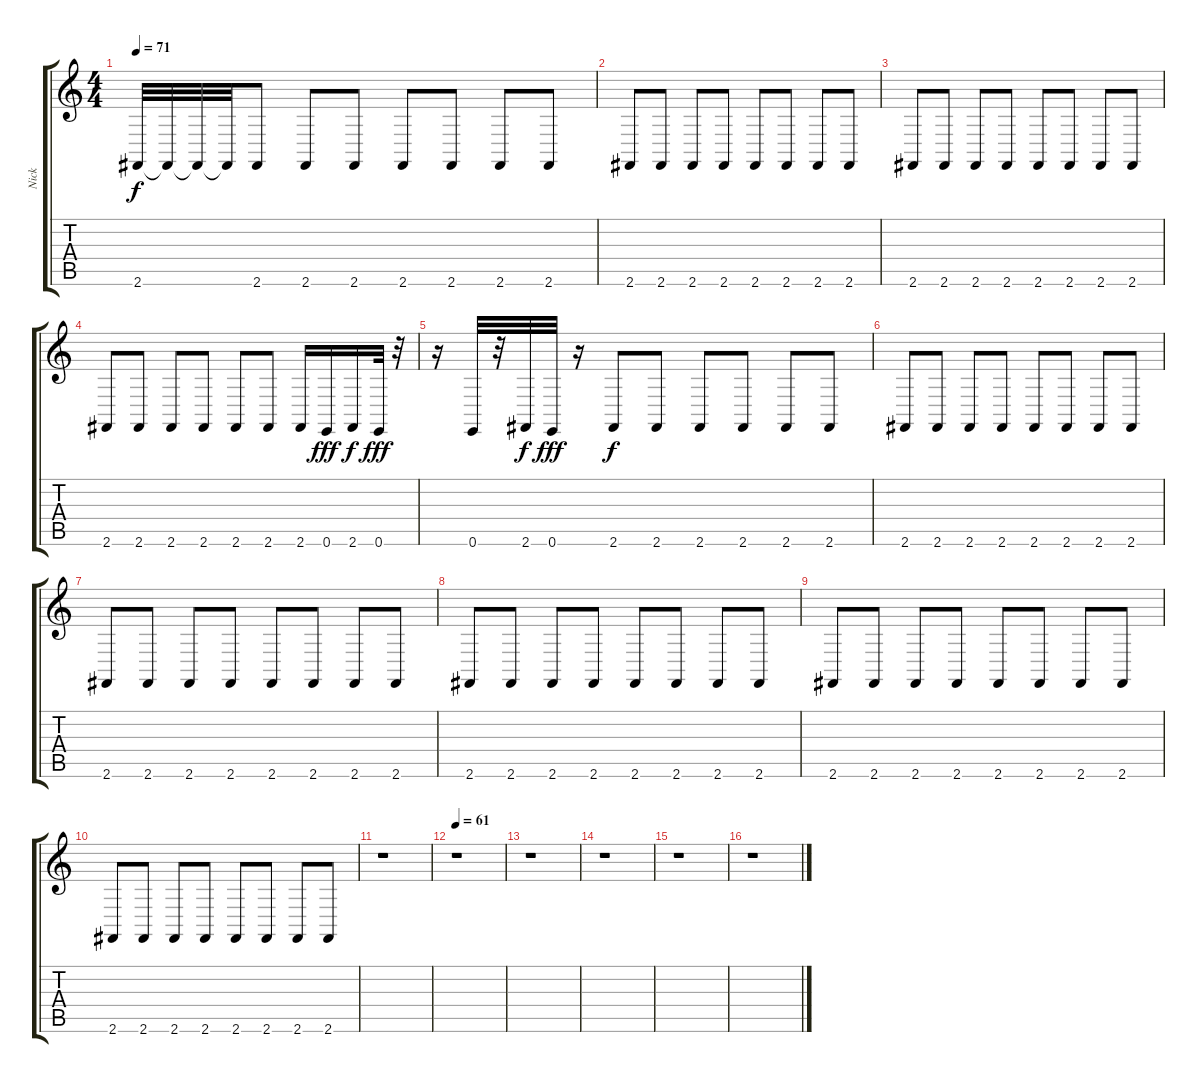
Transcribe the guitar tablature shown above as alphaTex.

\track ("Nick" "Nick") {instrument acousticgrandpiano}
\staff {score tabs}
\tuning (E4 B3 G3 D3 A2 E2) {hide}
\ts (4 4)
\tempo 71
\clef g2
\ks c
2.6.32{dy f} 2.6{t}.32 2.6{t}.32 2.6{t}.32 2.6.8 2.6.8 2.6.8 2.6.8 2.6.8 2.6.8 2.6.8 |
2.6.8 2.6.8 2.6.8 2.6.8 2.6.8 2.6.8 2.6.8 2.6.8 |
2.6.8 2.6.8 2.6.8 2.6.8 2.6.8 2.6.8 2.6.8 2.6.8 |
2.6.8 2.6.8 2.6.8 2.6.8 2.6.8 2.6.8 2.6.16 0.6.16{dy fff} 2.6.16{dy f} 0.6.32{dy fff} r.32 |
r.16 0.6.32 r.32 2.6.32{dy f} 0.6.32{dy fff} r.16 2.6.8{dy f} 2.6.8 2.6.8 2.6.8 2.6.8 2.6.8 |
2.6.8 2.6.8 2.6.8 2.6.8 2.6.8 2.6.8 2.6.8 2.6.8 |
2.6.8 2.6.8 2.6.8{volume 12} 2.6.8{volume 12} 2.6.8{volume 12} 2.6.8{volume 11} 2.6.8{volume 10} 2.6.8{volume 10} |
2.6.8{volume 10} 2.6.8{volume 10} 2.6.8{volume 9} 2.6.8{volume 8} 2.6.8{volume 8} 2.6.8{volume 8} 2.6.8{volume 8} 2.6.8{volume 7} |
2.6.8{volume 7} 2.6.8{volume 6} 2.6.8{volume 6} 2.6.8{volume 6} 2.6.8{volume 5} 2.6.8{volume 5} 2.6.8{volume 4} 2.6.8{volume 4} |
2.6.8{volume 4} 2.6.8{volume 3} 2.6.8{volume 3} 2.6.8{volume 2} 2.6.8{volume 2} 2.6.8{volume 2} 2.6.8{volume 1} 2.6.8{volume 1} |
r.1 |
\tempo 61
r.1 |
r.1 |
r.1 |
r.1 |
r.1
